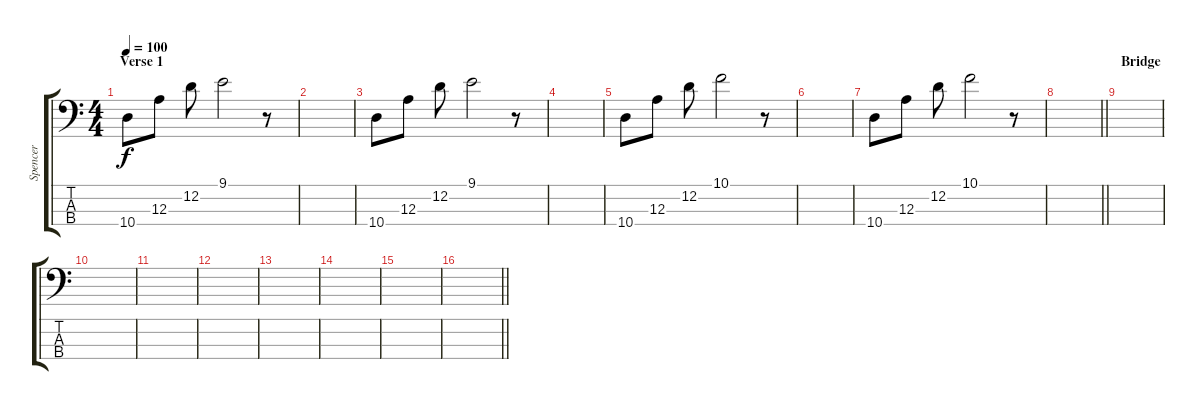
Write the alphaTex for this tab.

\track ("Spencer" "Spencer") {instrument electricbassfinger}
\staff {score tabs}
\tuning (G2 D2 A1 E1) {hide}
\ts (4 4)
\section ("" "Verse 1")
\tempo 100
\clef f4
\ks c
10.4.8{dy f} 12.3.8 12.2.8 9.1.2 r.8 |
|
10.4.8 12.3.8 12.2.8 9.1.2 r.8 |
|
10.4.8 12.3.8 12.2.8 10.1.2 r.8 |
|
10.4.8 12.3.8 12.2.8 10.1.2 r.8 |
\barLineRight lightlight
|
\section ("" "Bridge")
|
|
|
|
|
|
|
\barLineRight lightlight
